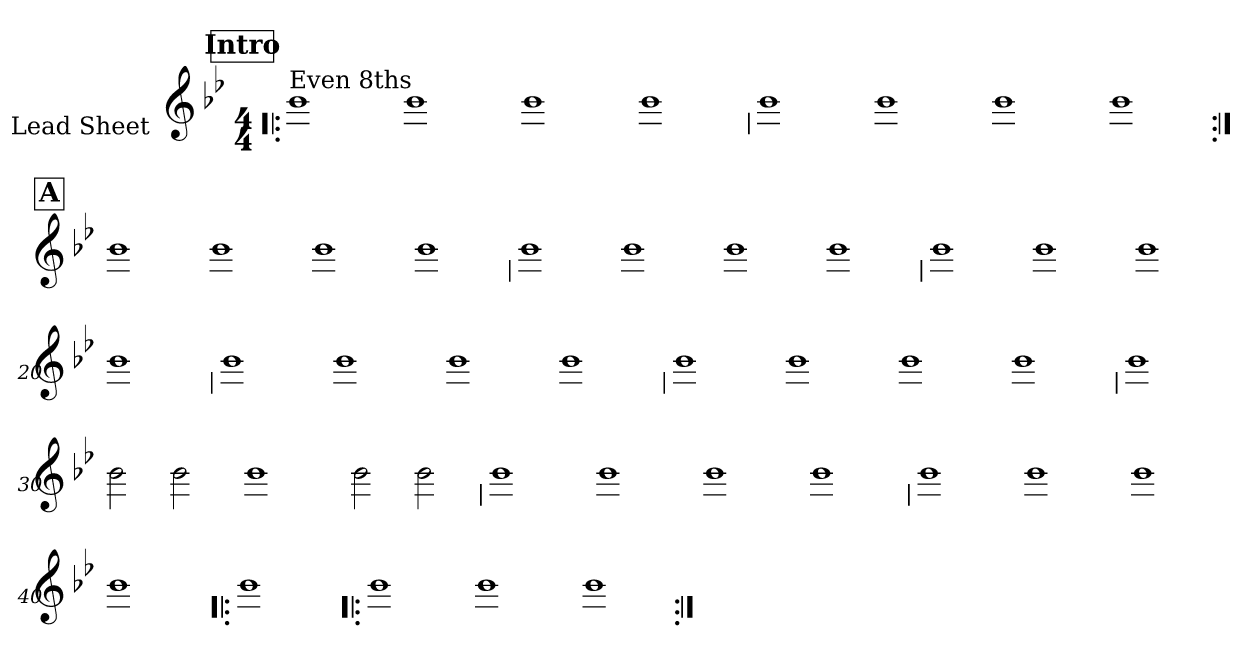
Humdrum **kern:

**kern
*part1
*staff1
*I"Lead Sheet
*stria0
*clefG2
*k[b-e-]
*g:
*M4/4
!!LO:REH:place=s1:a:t=Intro
=1!|:
!LO:TX:a:t=Even 8ths
1b-
=2-
1b-
=3-
1b-
=4-
1b-
!!LO:LB:g=z
=5
1b-
=6-
1b-
=7-
1b-
=8-
1b-
!!LO:LB:g=z
!!LO:REH:place=s1:a:t=A
=9:|!
1b-
=10-
1b-
=11-
1b-
=12-
1b-
!!LO:LB:g=z
=13
1b-
=14-
1b-
=15-
1b-
=16-
1b-
!!LO:LB:g=z
=17
1b-
=18-
1b-
=19-
1b-
=20-
1b-
!!LO:LB:g=z
=21
1b-
=22-
1b-
=23-
1b-
=24-
1b-
!!LO:LB:g=z
=25
1b-
=26-
1b-
=27-
1b-
=28-
1b-
!!LO:LB:g=z
=29
1b-
=30-
2b-
2b-
=31-
1b-
=32-
2b-
2b-
!!LO:LB:g=z
=33
1b-
=34-
1b-
=35-
1b-
=36-
1b-
!!LO:LB:g=z
=37
1b-
=38-
1b-
=39-
1b-
=40-
1b-
!!LO:LB:g=z
=41|!:
1b-
=42-
1b-
=43-
1b-
=44-
1b-
=:|!
*-
